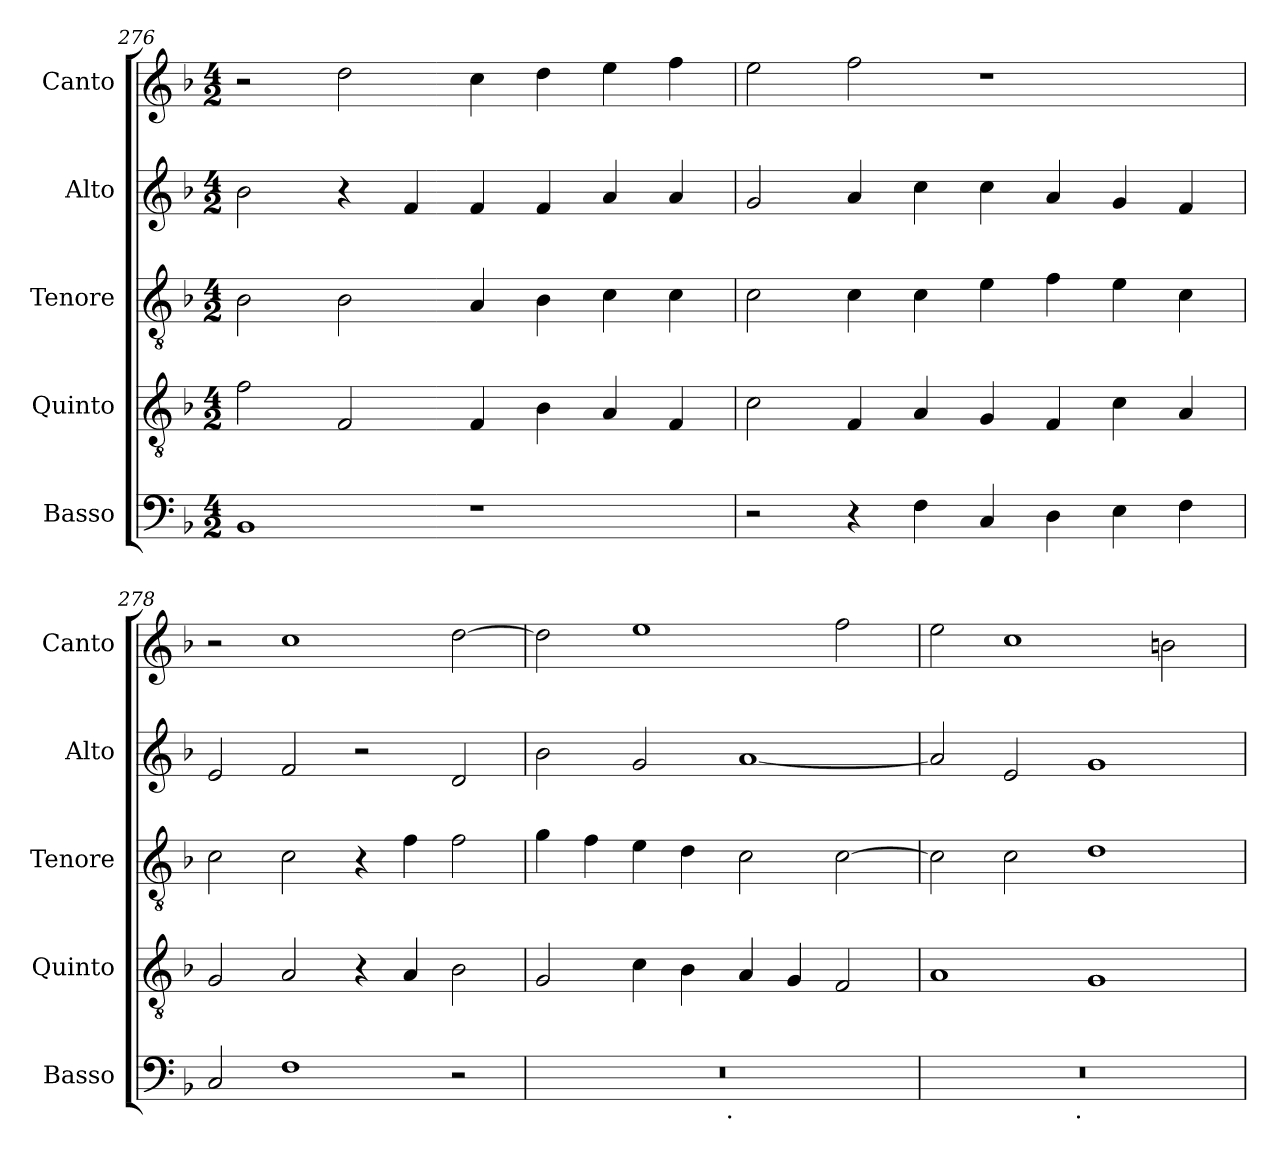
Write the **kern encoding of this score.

**kern	**kern	**kern	**kern	**kern
*part5	*part4	*part3	*part2	*part1
*staff5	*staff4	*staff3	*staff2	*staff1
*I"Basso	*I"Quinto	*I"Tenore	*I"Alto	*I"Canto
*I'Basso	*I'Quinto	*I'Tenore	*I'Alto	*I'Canto
*clefF4	*clefGv2	*clefGv2	*clefG2	*clefG2
*k[b-]	*k[b-]	*k[b-]	*k[b-]	*k[b-]
*F:	*F:	*F:	*F:	*F:
*M4/2	*M4/2	*M4/2	*M4/2	*M4/2
=276	=276	=276	=276	=276
1BB-	2f\	2B-\	2b-\	2r
.	2F/	2B-\	4r	2dd\
.	.	.	4f/	.
1r	4F/	4A/	4f/	4cc\
.	4B-\	4B-\	4f/	4dd\
.	4A/	4c\	4a/	4ee\
.	4F/	4c\	4a/	4ff\
=277	=277	=277	=277	=277
2r	2c\	2c\	2g/	2ee\
4r	4F/	4c\	4a/	2ff\
4F\	4A/	4c\	4cc\	.
4C/	4G/	4e\	4cc\	1r
4D\	4F/	4f\	4a/	.
4E\	4c\	4e\	4g/	.
4F\	4A/	4c\	4f/	.
=278	=278	=278	=278	=278
2C/	2G/	2c\	2e/	2r
1F	2A/	2c\	2f/	1cc
.	4r	4r	2r	.
.	4A/	4f\	.	.
2r	2B-\	2f\	2d/	[<2dd\
!!LO:LB:g=z
=279	=279	=279	=279	=279
*^	*	*	*	*
0r	2ryy	2G/	4g\	2b-\	2dd\]
.	.	.	4f\	.	.
.	4...ryy	4c\	4e\	2g/	1ee
.	.	4B-\	4d\	.	.
!	!LO:TX:b:t=.	!	!	!	!
.	1ryy	.	.	.	.
.	.	4A/	2c\	[<1a	.
.	.	4G/	.	.	.
.	.	2F/	[>2c\	.	2ff\
.	32ryy	.	.	.	.
=280	=280	=280	=280	=280	=280
0r	2ryy	1A	2c\]	2a/]	2ee\
.	4...ryy	.	2c\	2e/	1cc
!	!LO:TX:b:t=.	!	!	!	!
.	1ryy	.	.	.	.
.	.	1G	1d	1g	.
.	.	.	.	.	2b\
.	32ryy	.	.	.	.
*v	*v	*	*	*	*
=	=	=	=	=
*-	*-	*-	*-	*-
